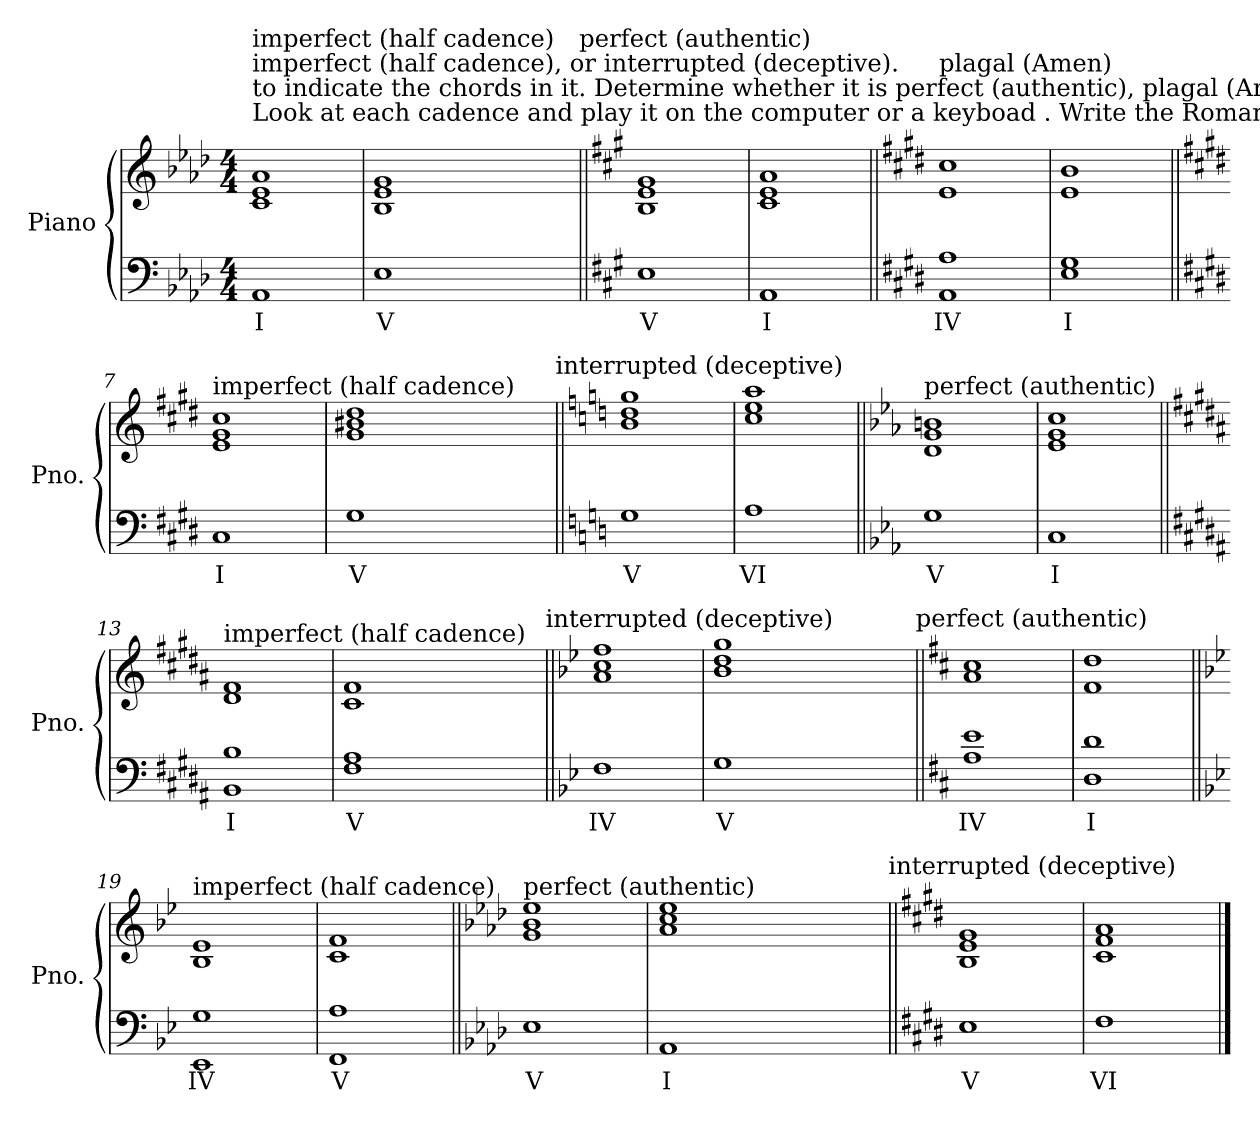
**kern	**text	**kern
*part1	*part1	*part1
*staff2	*staff2	*staff1
*I"Piano	*	*
*I'Pno.	*	*
!!LO:PB:g=z
*clefF4	*	*clefG2
*k[b-e-a-d-]	*	*k[b-e-a-d-]
*A-:	*	*A-:
*M4/4	*	*M4/4
=1	=1	=1
!	!	!LO:TX:a:t=Look at each cadence and play it on the computer or a keyboad . Write the Roman numerals
!	!	!LO:TX:t=to indicate the chords in it. Determine whether it is perfect (authentic), plagal (Amen),
!	!	!LO:TX:t=imperfect (half cadence), or interrupted (deceptive).
!	!	!LO:TX:a:t=imperfect (half cadence)
!	!LO:LY:b:color=#000000	!
1AA-i	I	1ci 1e-i 1a-i
=2	=2	=2
!	!LO:LY:b:color=#000000	!
*	*	*^
1E-i	V	1B-i 1e-i 1gi	2ryy
.	.	.	4ryy
.	.	.	8ryy
.	.	.	16ryy
.	.	.	32ryy
.	.	.	64ryy
.	.	.	128...ryy
!	!	!	!LO:TX:a:t=perfect (authentic)
.	.	.	1024ryy
*	*	*v	*v
=3||	=3||	=3||
*k[f#c#g#]	*	*k[f#c#g#]
*A:	*	*A:
*	*	*^
!	!LO:LY:b:color=#000000	!	!
*	*	*v	*v
1Ei	V	1Bi 1ei 1g#i
=4	=4	=4
!	!LO:LY:b:color=#000000	!
1AAi	I	1c#i 1ei 1ai
=5||	=5||	=5||
*k[f#c#g#d#]	*	*k[f#c#g#d#]
*E:	*	*E:
!	!	!LO:TX:a:t=plagal (Amen)
!	!LO:LY:b:color=#000000	!
1AAi 1Ai	IV	1ei 1cc#i
=6	=6	=6
!	!LO:LY:b:color=#000000	!
1Ei 1G#i	I	1ei 1bi
!!LO:LB:g=z
=7||	=7||	=7||
*k[f#c#g#d#]	*	*k[f#c#g#d#]
*E:	*	*E:
!	!	!LO:TX:a:t=imperfect (half cadence)
!	!LO:LY:b:color=#000000	!
1C#i	I	1ei 1g#i 1cc#i
=8	=8	=8
!	!LO:LY:b:color=#000000	!
*	*	*^
1G#i	V	1g#i 1b#Xi 1dd#i	2ryy
.	.	.	4ryy
.	.	.	8ryy
.	.	.	16ryy
.	.	.	32ryy
.	.	.	64ryy
.	.	.	128...ryy
!	!	!	!LO:TX:a:t=interrupted (deceptive)
.	.	.	1024ryy
*	*	*v	*v
=9||	=9||	=9||
*k[]	*	*k[]
*C:	*	*C:
*	*	*^
!	!LO:LY:b:color=#000000	!	!
*	*	*v	*v
1Gi	V	1bi 1ddi 1ggi
=10	=10	=10
!	!LO:LY:b:color=#000000	!
1Ai	VI	1cci 1eei 1aai
=11||	=11||	=11||
*k[b-e-a-]	*	*k[b-e-a-]
*E-:	*	*E-:
!	!	!LO:TX:a:t=perfect (authentic)
!	!LO:LY:b:color=#000000	!
1Gi	V	1di 1gi 1bni
=12	=12	=12
!	!LO:LY:b:color=#000000	!
1Ci	I	1e-i 1gi 1cci
!!LO:LB:g=z
=13||	=13||	=13||
*k[f#c#g#d#a#]	*	*k[f#c#g#d#a#]
*B:	*	*B:
!	!	!LO:TX:a:t=imperfect (half cadence)
!	!LO:LY:b:color=#000000	!
1BBi 1Bi	I	1d#i 1f#i
=14	=14	=14
!	!LO:LY:b:color=#000000	!
*	*	*^
1F#i 1A#i	V	1c#i 1f#i	2ryy
.	.	.	4ryy
.	.	.	8ryy
.	.	.	16ryy
.	.	.	32ryy
.	.	.	64ryy
.	.	.	128...ryy
!	!	!	!LO:TX:a:t=interrupted (deceptive)
.	.	.	1024ryy
*	*	*v	*v
=15||	=15||	=15||
*k[b-e-]	*	*k[b-e-]
*B-:	*	*B-:
*	*	*^
!	!LO:LY:b:color=#000000	!	!
*	*	*v	*v
1Fi	IV	1ai 1cci 1ffi
=16	=16	=16
!	!LO:LY:b:color=#000000	!
*	*	*^
1Gi	V	1b-i 1ddi 1ggi	2ryy
.	.	.	4ryy
.	.	.	8ryy
.	.	.	16ryy
.	.	.	32ryy
.	.	.	64ryy
.	.	.	128...ryy
!	!	!	!LO:TX:a:t=perfect (authentic)
.	.	.	1024ryy
*	*	*v	*v
=17||	=17||	=17||
*k[f#c#]	*	*k[f#c#]
*D:	*	*D:
*	*	*^
!	!LO:LY:b:color=#000000	!	!
*	*	*v	*v
1Ai 1ei	IV	1ai 1cc#i
=18	=18	=18
!	!LO:LY:b:color=#000000	!
1Di 1di	I	1f#i 1ddi
!!LO:LB:g=z
=19||	=19||	=19||
*k[b-e-]	*	*k[b-e-]
*B-:	*	*B-:
!	!	!LO:TX:a:t=imperfect (half cadence)
!	!LO:LY:b:color=#000000	!
1EE-i 1Gi	IV	1B-i 1e-i
=20	=20	=20
!	!LO:LY:b:color=#000000	!
1FFi 1Ai	V	1ci 1fi
=21||	=21||	=21||
*k[b-e-a-d-]	*	*k[b-e-a-d-]
*A-:	*	*A-:
!	!	!LO:TX:a:t=perfect (authentic)
!	!LO:LY:b:color=#000000	!
1E-i	V	1gi 1b-i 1ee-i
=22	=22	=22
!	!LO:LY:b:color=#000000	!
*	*	*^
1AA-i	I	1a-i 1cci 1ee-i	2ryy
.	.	.	4ryy
.	.	.	8ryy
.	.	.	16ryy
.	.	.	32ryy
.	.	.	64ryy
.	.	.	128...ryy
!	!	!	!LO:TX:a:t=interrupted (deceptive)
.	.	.	1024ryy
*	*	*v	*v
=23||	=23||	=23||
*k[f#c#g#d#]	*	*k[f#c#g#d#]
*E:	*	*E:
*	*	*^
!	!LO:LY:b:color=#000000	!	!
*	*	*v	*v
1Ei	V	1Bi 1ei 1g#i
=24	=24	=24
!	!LO:LY:b:color=#000000	!
1F#i	VI	1c#i 1f#i 1ai
==	==	==
*-	*-	*-
